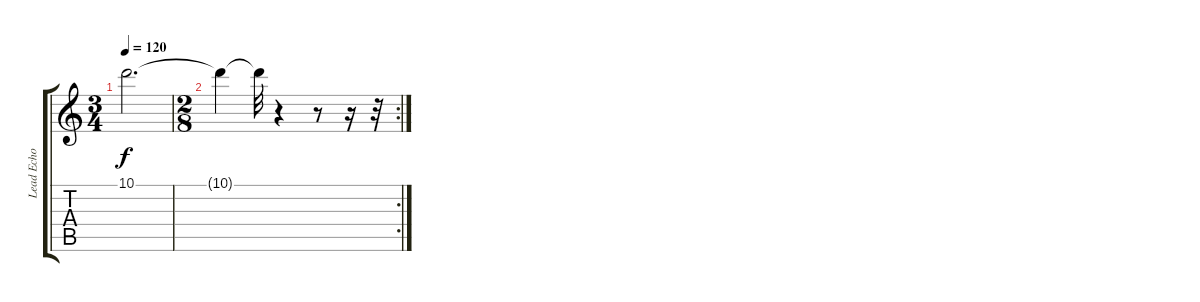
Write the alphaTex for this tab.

\track ("Lead Echo" "Lead Echo") {instrument fretlessbass}
\staff {score tabs}
\tuning (E4 B3 G3 D3 A2 E2) {hide}
\ts (3 4)
\tempo 120
\clef g2
\ks c
10.1{t}.2{d dy f} |
\rc 2
\ts (2 8)
10.1{t}.4 10.1{t}.32 r.4 r.8 r.16 r.32
